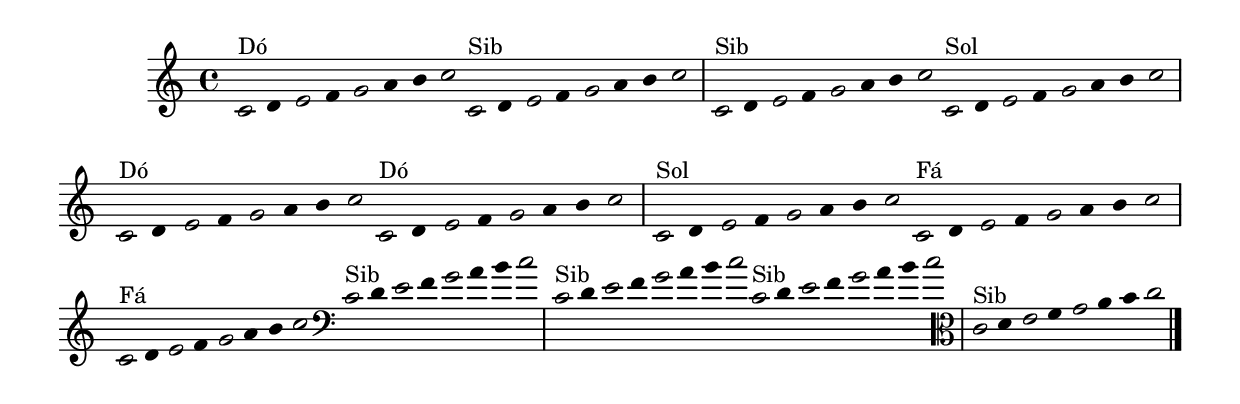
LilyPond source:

\version "2.16.0"

%\header { texidoc="1 - Improvisando e Imitando com o Fa - Instrumentos em si bemol"}

\relative c' {

  \override Staff.TimeSignature #'style = #'()
  \time 4/4 
  \override Score.BarNumber #'transparent = ##t
                                %\override Score.RehearsalMark #'font-family = #'roman
  \override Score.RehearsalMark #'font-size = #-2
  \override Stem #'transparent = ##t
  \override Beam #'transparent = ##t

                                % CLARINETE

  \tag #'cl {


    \once \override Voice.NoteHead #'stencil = #ly:text-interface::print
    \once \override Voice.NoteHead #'text = #(make-musicglyph-markup "noteheads.s1")

    c16^\markup{Dó}
    d

    \once \override Voice.NoteHead #'stencil = #ly:text-interface::print
    \once \override Voice.NoteHead #'text = #(make-musicglyph-markup "noteheads.s1")

    e
    f

    \once \override Voice.NoteHead #'stencil = #ly:text-interface::print
    \once \override Voice.NoteHead #'text = #(make-musicglyph-markup "noteheads.s1")

    g
    a
    b

    \once \override Voice.NoteHead #'stencil = #ly:text-interface::print
    \once \override Voice.NoteHead #'text = #(make-musicglyph-markup "noteheads.s1")

    c

  }

                                % FLAUTA

  \tag #'fl {

    
    \once \override Voice.NoteHead #'stencil = #ly:text-interface::print
    \once \override Voice.NoteHead #'text = #(make-musicglyph-markup "noteheads.s1")

    c,16^\markup{Sib}
    d

    \once \override Voice.NoteHead #'stencil = #ly:text-interface::print
    \once \override Voice.NoteHead #'text = #(make-musicglyph-markup "noteheads.s1")

    e
    f

    \once \override Voice.NoteHead #'stencil = #ly:text-interface::print
    \once \override Voice.NoteHead #'text = #(make-musicglyph-markup "noteheads.s1")

    g
    a
    b

    \once \override Voice.NoteHead #'stencil = #ly:text-interface::print
    \once \override Voice.NoteHead #'text = #(make-musicglyph-markup "noteheads.s1")

    c

  }


                                % OBOÉ

  \tag #'ob {

    
    \once \override Voice.NoteHead #'stencil = #ly:text-interface::print
    \once \override Voice.NoteHead #'text = #(make-musicglyph-markup "noteheads.s1")

    c,16^\markup{Sib}
    d

    \once \override Voice.NoteHead #'stencil = #ly:text-interface::print
    \once \override Voice.NoteHead #'text = #(make-musicglyph-markup "noteheads.s1")

    e
    f

    \once \override Voice.NoteHead #'stencil = #ly:text-interface::print
    \once \override Voice.NoteHead #'text = #(make-musicglyph-markup "noteheads.s1")

    g
    a
    b

    \once \override Voice.NoteHead #'stencil = #ly:text-interface::print
    \once \override Voice.NoteHead #'text = #(make-musicglyph-markup "noteheads.s1")

    c

  }


                                % SAX ALTO

  \tag #'saxa {

    
    \once \override Voice.NoteHead #'stencil = #ly:text-interface::print
    \once \override Voice.NoteHead #'text = #(make-musicglyph-markup "noteheads.s1")

    c,16^\markup{Sol}
    d

    \once \override Voice.NoteHead #'stencil = #ly:text-interface::print
    \once \override Voice.NoteHead #'text = #(make-musicglyph-markup "noteheads.s1")

    e
    f

    \once \override Voice.NoteHead #'stencil = #ly:text-interface::print
    \once \override Voice.NoteHead #'text = #(make-musicglyph-markup "noteheads.s1")

    g
    a
    b

    \once \override Voice.NoteHead #'stencil = #ly:text-interface::print
    \once \override Voice.NoteHead #'text = #(make-musicglyph-markup "noteheads.s1")

    c

  }


                                % SAX TENOR

  \tag #'saxt {

    
    \once \override Voice.NoteHead #'stencil = #ly:text-interface::print
    \once \override Voice.NoteHead #'text = #(make-musicglyph-markup "noteheads.s1")

    c,16^\markup{Dó}
    d

    \once \override Voice.NoteHead #'stencil = #ly:text-interface::print
    \once \override Voice.NoteHead #'text = #(make-musicglyph-markup "noteheads.s1")

    e
    f

    \once \override Voice.NoteHead #'stencil = #ly:text-interface::print
    \once \override Voice.NoteHead #'text = #(make-musicglyph-markup "noteheads.s1")

    g
    a
    b

    \once \override Voice.NoteHead #'stencil = #ly:text-interface::print
    \once \override Voice.NoteHead #'text = #(make-musicglyph-markup "noteheads.s1")

    c

  }


                                % TROMPETE

  \tag #'tpt {

    
    \once \override Voice.NoteHead #'stencil = #ly:text-interface::print
    \once \override Voice.NoteHead #'text = #(make-musicglyph-markup "noteheads.s1")

    c,16^\markup{Dó}
    d

    \once \override Voice.NoteHead #'stencil = #ly:text-interface::print
    \once \override Voice.NoteHead #'text = #(make-musicglyph-markup "noteheads.s1")

    e
    f

    \once \override Voice.NoteHead #'stencil = #ly:text-interface::print
    \once \override Voice.NoteHead #'text = #(make-musicglyph-markup "noteheads.s1")

    g
    a
    b

    \once \override Voice.NoteHead #'stencil = #ly:text-interface::print
    \once \override Voice.NoteHead #'text = #(make-musicglyph-markup "noteheads.s1")

    c

  }


                                % SAX GENES

  \tag #'saxg {

    
    \once \override Voice.NoteHead #'stencil = #ly:text-interface::print
    \once \override Voice.NoteHead #'text = #(make-musicglyph-markup "noteheads.s1")

    c,16^\markup{Sol}
    d

    \once \override Voice.NoteHead #'stencil = #ly:text-interface::print
    \once \override Voice.NoteHead #'text = #(make-musicglyph-markup "noteheads.s1")

    e
    f

    \once \override Voice.NoteHead #'stencil = #ly:text-interface::print
    \once \override Voice.NoteHead #'text = #(make-musicglyph-markup "noteheads.s1")

    g
    a
    b

    \once \override Voice.NoteHead #'stencil = #ly:text-interface::print
    \once \override Voice.NoteHead #'text = #(make-musicglyph-markup "noteheads.s1")

    c

  }


                                % TROMPA

  \tag #'tpa {

    
    \once \override Voice.NoteHead #'stencil = #ly:text-interface::print
    \once \override Voice.NoteHead #'text = #(make-musicglyph-markup "noteheads.s1")

    c,16^\markup{Fá}
    d

    \once \override Voice.NoteHead #'stencil = #ly:text-interface::print
    \once \override Voice.NoteHead #'text = #(make-musicglyph-markup "noteheads.s1")

    e
    f

    \once \override Voice.NoteHead #'stencil = #ly:text-interface::print
    \once \override Voice.NoteHead #'text = #(make-musicglyph-markup "noteheads.s1")

    g
    a
    b

    \once \override Voice.NoteHead #'stencil = #ly:text-interface::print
    \once \override Voice.NoteHead #'text = #(make-musicglyph-markup "noteheads.s1")

    c

  }

                                % TROMPA OP

  \tag #'tpaop {
    
    \once \override Voice.NoteHead #'stencil = #ly:text-interface::print
    \once \override Voice.NoteHead #'text = #(make-musicglyph-markup "noteheads.s1")

    c,16^\markup{Fá}
    d

    \once \override Voice.NoteHead #'stencil = #ly:text-interface::print
    \once \override Voice.NoteHead #'text = #(make-musicglyph-markup "noteheads.s1")

    e
    f

    \once \override Voice.NoteHead #'stencil = #ly:text-interface::print
    \once \override Voice.NoteHead #'text = #(make-musicglyph-markup "noteheads.s1")

    g
    a
    b

    \once \override Voice.NoteHead #'stencil = #ly:text-interface::print
    \once \override Voice.NoteHead #'text = #(make-musicglyph-markup "noteheads.s1")

    c

  }

                                % TROMBONE

  \tag #'tbn {

    \clef bass

    
    \once \override Voice.NoteHead #'stencil = #ly:text-interface::print
    \once \override Voice.NoteHead #'text = #(make-musicglyph-markup "noteheads.s1")

    c,16^\markup{Sib}
    d

    \once \override Voice.NoteHead #'stencil = #ly:text-interface::print
    \once \override Voice.NoteHead #'text = #(make-musicglyph-markup "noteheads.s1")

    e
    f

    \once \override Voice.NoteHead #'stencil = #ly:text-interface::print
    \once \override Voice.NoteHead #'text = #(make-musicglyph-markup "noteheads.s1")

    g
    a
    b

    \once \override Voice.NoteHead #'stencil = #ly:text-interface::print
    \once \override Voice.NoteHead #'text = #(make-musicglyph-markup "noteheads.s1")

    c

  }

                                % TUBA MIB

  \tag #'tbamib {

    \clef bass
    
    \once \override Voice.NoteHead #'stencil = #ly:text-interface::print
    \once \override Voice.NoteHead #'text = #(make-musicglyph-markup "noteheads.s1")

    c,16^\markup{Sib}
    d

    \once \override Voice.NoteHead #'stencil = #ly:text-interface::print
    \once \override Voice.NoteHead #'text = #(make-musicglyph-markup "noteheads.s1")

    e
    f

    \once \override Voice.NoteHead #'stencil = #ly:text-interface::print
    \once \override Voice.NoteHead #'text = #(make-musicglyph-markup "noteheads.s1")

    g
    a
    b

    \once \override Voice.NoteHead #'stencil = #ly:text-interface::print
    \once \override Voice.NoteHead #'text = #(make-musicglyph-markup "noteheads.s1")

    c

  }


                                % TUBA SIB

  \tag #'tbasib {

    \clef bass
    
    \once \override Voice.NoteHead #'stencil = #ly:text-interface::print
    \once \override Voice.NoteHead #'text = #(make-musicglyph-markup "noteheads.s1")

    c,16^\markup{Sib}
    d

    \once \override Voice.NoteHead #'stencil = #ly:text-interface::print
    \once \override Voice.NoteHead #'text = #(make-musicglyph-markup "noteheads.s1")

    e
    f

    \once \override Voice.NoteHead #'stencil = #ly:text-interface::print
    \once \override Voice.NoteHead #'text = #(make-musicglyph-markup "noteheads.s1")

    g
    a
    b

    \once \override Voice.NoteHead #'stencil = #ly:text-interface::print
    \once \override Voice.NoteHead #'text = #(make-musicglyph-markup "noteheads.s1")

    c

  }


                                % VIOLA

  \tag #'vla {
    \clef alto
    
    \once \override Voice.NoteHead #'stencil = #ly:text-interface::print
    \once \override Voice.NoteHead #'text = #(make-musicglyph-markup "noteheads.s1")

    c,16^\markup{Sib}
    d

    \once \override Voice.NoteHead #'stencil = #ly:text-interface::print
    \once \override Voice.NoteHead #'text = #(make-musicglyph-markup "noteheads.s1")

    e
    f

    \once \override Voice.NoteHead #'stencil = #ly:text-interface::print
    \once \override Voice.NoteHead #'text = #(make-musicglyph-markup "noteheads.s1")

    g
    a
    b

    \once \override Voice.NoteHead #'stencil = #ly:text-interface::print
    \once \override Voice.NoteHead #'text = #(make-musicglyph-markup "noteheads.s1")

    c

  }

                                % FINAL DO DOCUMENTO

  \bar "|."
}
